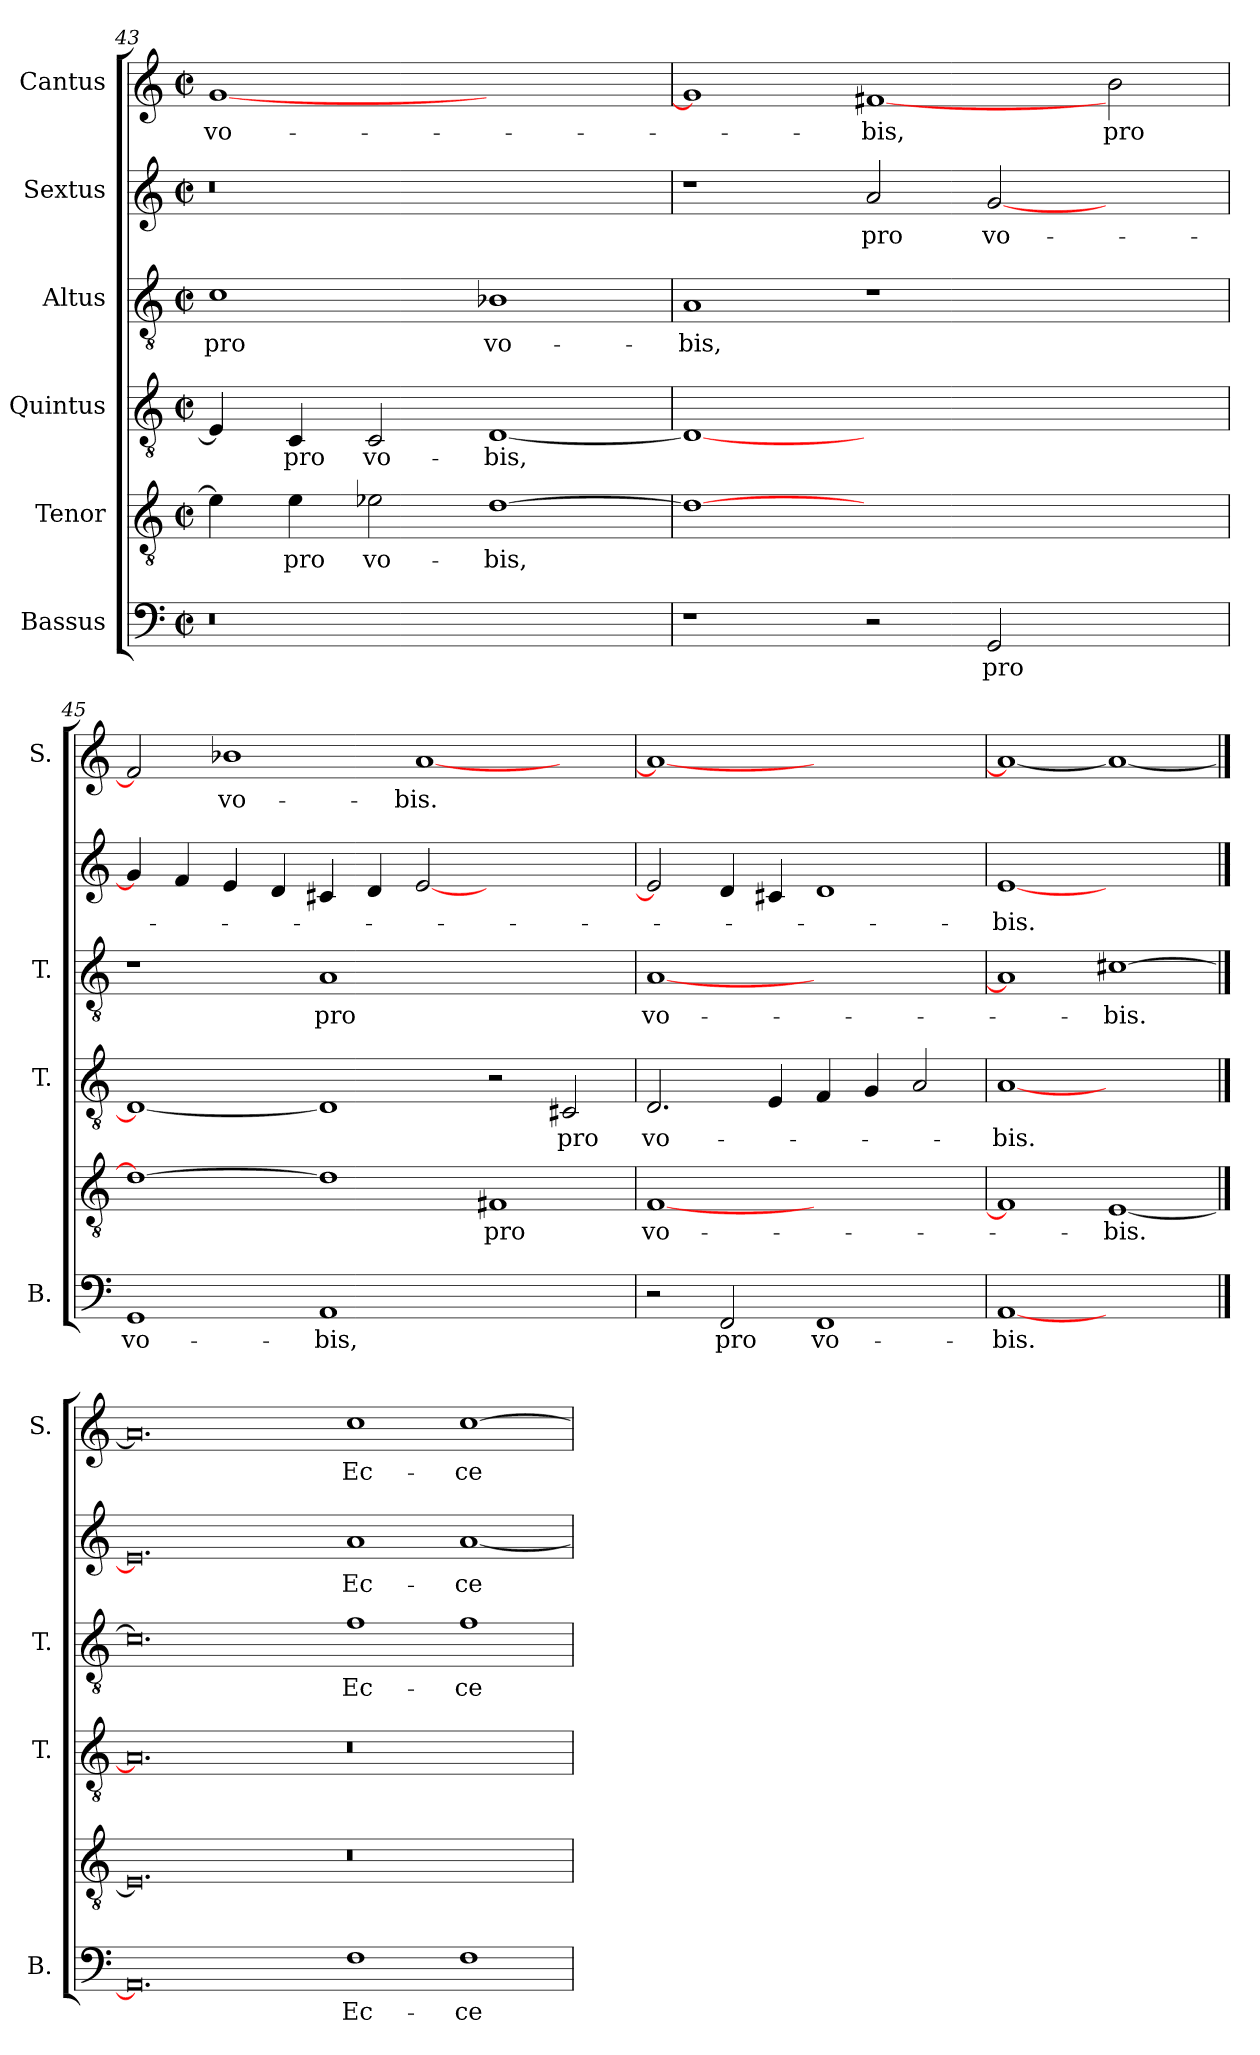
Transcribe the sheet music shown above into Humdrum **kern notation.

**kern	**text	**kern	**text	**kern	**text	**kern	**text	**kern	**text	**kern	**text
*part6	*part6	*part5	*part5	*part4	*part4	*part3	*part3	*part2	*part2	*part1	*part1
*staff6	*staff6	*staff5	*staff5	*staff4	*staff4	*staff3	*staff3	*staff2	*staff2	*staff1	*staff1
*I"Bassus	*	*I"Tenor	*	*I"Quintus	*	*I"Altus	*	*I"Sextus	*	*I"Cantus	*
*I'B.	*	*	*	*I'T.	*	*I'T.	*	*	*	*I'S.	*
*clefF4	*	*clefGv2	*	*clefGv2	*	*clefGv2	*	*clefG2	*	*clefG2	*
*k[]	*	*k[]	*	*k[]	*	*k[]	*	*k[]	*	*k[]	*
*C:	*	*C:	*	*C:	*	*C:	*	*C:	*	*C:	*
*M2/2	*	*M2/2	*	*M2/2	*	*M2/2	*	*M2/2	*	*M2/2	*
*met(c|)	*	*met(c|)	*	*met(c|)	*	*met(c|)	*	*met(c|)	*	*met(c|)	*
=43	=43	=43	=43	=43	=43	=43	=43	=43	=43	=43	=43
!LO:N:vis=0	!	!	!	!	!	!	!	!LO:N:vis=0	!	!	!
1r	.	4e\]	.	4E/]	.	1c\	pro	1r	.	[1g/	vo-
.	.	4e\	pro	4C/	pro	.	.	.	.	.	.
.	.	2e-X\	vo-	2C/	vo-	.	.	.	.	.	.
1ryy	.	[1d\	-bis,	[1D/	-bis,	1B-X\	vo-	1ryy	.	1ryy	.
=44	=44	=44	=44	=44	=44	=44	=44	=44	=44	=44	=44
1r	.	1d\_	.	1D/_	.	1A/	-bis,	1r	.	1g/]	.
2r	.	1.ryy	.	1.ryy	.	1r	.	2a/	pro	[1f#X/	-bis,
2GG/	pro	.	.	.	.	.	.	[2g/	vo-	.	.
2ryy	.	.	.	.	.	2ryy	.	2ryy	.	2b\	pro
=45	=45	=45	=45	=45	=45	=45	=45	=45	=45	=45	=45
1GG/	vo-	1d\_	.	1D/_	.	1r	.	4g/]	.	2f#/]	.
.	.	.	.	.	.	.	.	4f/	.	.	.
.	.	.	.	.	.	.	.	4e/	.	1b-X\	vo-
.	.	.	.	.	.	.	.	4d/	.	.	.
1AA/	-bis,	1d\]	.	1D/]	.	1A/	pro	4c#X/	.	.	.
.	.	.	.	.	.	.	.	4d/	.	.	.
.	.	.	.	.	.	.	.	[2e/	.	[1a/	-bis.
1ryy	.	1F#X/	pro	2r	.	1ryy	.	1ryy	.	.	.
.	.	.	.	2C#X/	pro	.	.	.	.	2ryy	.
=46	=46	=46	=46	=46	=46	=46	=46	=46	=46	=46	=46
2r	.	[1F/	vo-	2.D/	vo-	[1A/	vo-	2e/]	.	1a/_	.
2FF/	pro	.	.	.	.	.	.	4d/	.	.	.
.	.	.	.	4E/	.	.	.	4c#X/	.	.	.
1FF/	vo-	1ryy	.	4F/	.	1ryy	.	1d/	.	1ryy	.
.	.	.	.	4G/	.	.	.	.	.	.	.
.	.	.	.	2A/	.	.	.	.	.	.	.
=47	=47	=47	=47	=47	=47	=47	=47	=47	=47	=47	=47
[1AA/	-bis.	1F/]	.	[1A/	-bis.	1A/]	.	[1e/	-bis.	1a/_	.
1ryy	.	[1E/	-bis.	1ryy	.	[1c#X\	-bis.	1ryy	.	1a/_	.
==48	==48	==48	==48	==48	==48	==48	==48	==48	==48	==48	==48
0.AA/]	.	0.E/]	.	0.A/]	.	0.c#\]	.	0.e/]	.	0.a/]	.
!	!	!LO:N:vis=0	!	!LO:N:vis=0	!	!	!	!	!	!	!
1F\	Ec-	1r	.	1r	.	1f\	Ec-	1a/	Ec-	1cc\	Ec-
1F\	-ce	1ryy	.	1ryy	.	1f\	-ce	[1a/	-ce	[1cc\	-ce
=	=	=	=	=	=	=	=	=	=	=	=
*-	*-	*-	*-	*-	*-	*-	*-	*-	*-	*-	*-
